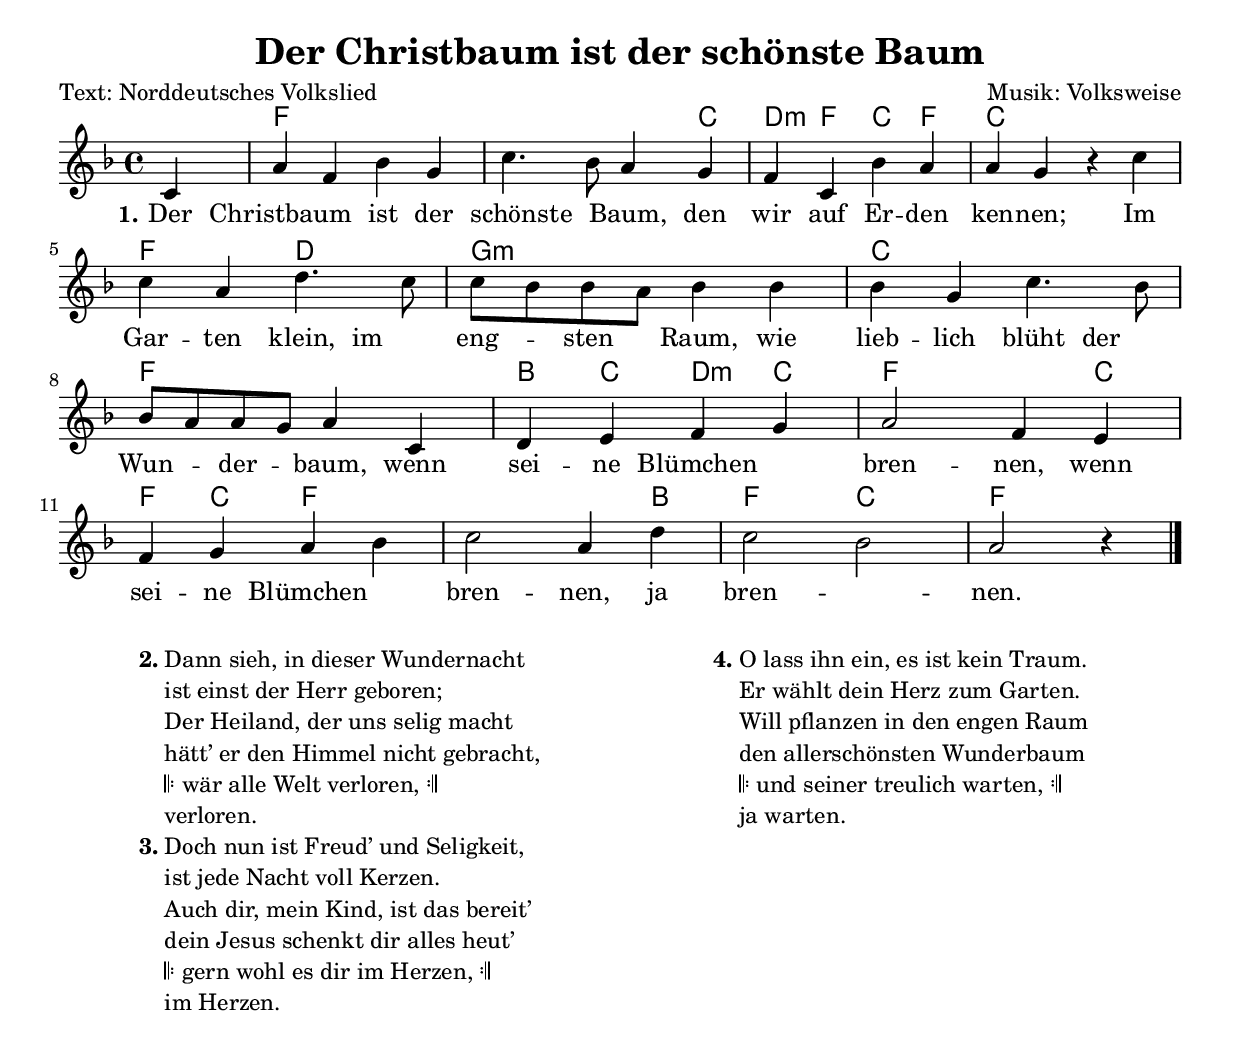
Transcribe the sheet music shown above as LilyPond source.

\version "2.12.3"
\header {
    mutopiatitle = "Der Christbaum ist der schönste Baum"
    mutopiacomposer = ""
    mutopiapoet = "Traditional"
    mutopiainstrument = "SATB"
    date = "19th century"
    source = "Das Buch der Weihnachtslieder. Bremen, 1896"
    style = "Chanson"
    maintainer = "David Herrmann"
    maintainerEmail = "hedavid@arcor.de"
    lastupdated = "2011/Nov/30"
    title = "Der Christbaum ist der schönste Baum"
    poet = "Text: Norddeutsches Volkslied"
    composer = "Musik: Volksweise"
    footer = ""
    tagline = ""
}

\include "deutsch.ly"
\include "default.ly"

verseeins= \lyricmode {
	\set stanza = #"1."
	Der Christbaum2 ist4 der4 schöns -- te Baum,
	den wir auf Er -- den ken -- nen; ___
	Im Gar -- ten klein, im eng -- sten Raum,
	wie lieb -- lich blüht der Wun -- der -- baum,
	wenn sei -- ne Blümchen2 bren2 -- nen,4
	wenn sei -- ne Blümchen2 bren2 -- nen,4 ja bren1 -- nen.2.
}

Akkorde = \chords {
	\germanChords
	\set chordChanges = ##t
	\partial 4
	s4
	f f f f
	f4. f8 f4 c
	d:m f c f
	c c s c
	f f d4. d8
	g8:m g:m g:m g:m g4:m g:m
	c c c4. c8
	f f f f f4 f
	b c d:m c
	f2 f4 c
	f c f f
	f2 f4 b
	f2 c
	f s4
}

Melodie =
	\relative c' {
	\clef "treble"
	\key f \major
	\time 4/4
	\partial 4
	c4 |
	a' f b g |
	c4. b8 a4 g |
	f c b' a |
	a g r c |
	c a d4. c8 |
	c b b a b4 b |
	b g c4. b8 |
	b a a g a4 c, |
	d e f g |
	a2 f4 e |
	f g a b |
	c2 a4 d |
	c2 b a r4
	\bar "|."
	}

\score{
    \context ChoirStaff {
        <<
	\new ChordNames { \Akkorde }
        \new Staff { \Melodie }
        \new Lyrics {\verseeins }
        >>
    }

\layout{ \context{
           \Voice
        }
         \context{
           \Staff  }
	}


  \midi {
    \context {
      \Score
      tempoWholesPerMinute = #(ly:make-moment 120 4)
      }
    }
}
\markup {
   \fill-line{
    \hspace #0.1 
     \column {
      \line { \bold "2."
        \column {
          "Dann sieh, in dieser Wundernacht"
          "ist einst der Herr geboren;"
          "Der Heiland, der uns selig macht"
          "hätt’ er den Himmel nicht gebracht,"
          \line {
            \char ##x1D106
            "wär alle Welt verloren,"
            \char ##x1D107
          }
          "verloren."
        }
      }
      \hspace #0.1 
      \line { \bold "3."
        \column {
          "Doch nun ist Freud’ und Seligkeit,"
          "ist jede Nacht voll Kerzen."
          "Auch dir, mein Kind, ist das bereit’"
          "dein Jesus schenkt dir alles heut’"
          \line {
            \char ##x1D106
            "gern wohl es dir im Herzen,"
            \char ##x1D107
          }
          "im Herzen."
        }
     }}
    \hspace #0.1  
     \column {
      \line { \bold "4."
        \column {
          "O lass ihn ein, es ist kein Traum."
          "Er wählt dein Herz zum Garten."
          "Will pflanzen in den engen Raum"
          "den allerschönsten Wunderbaum"
          \line {
            \char ##x1D106
            "und seiner treulich warten,"
            \char ##x1D107
          }
          "ja warten."
        }
      }
    }
  \hspace #0.1 
  }
}
